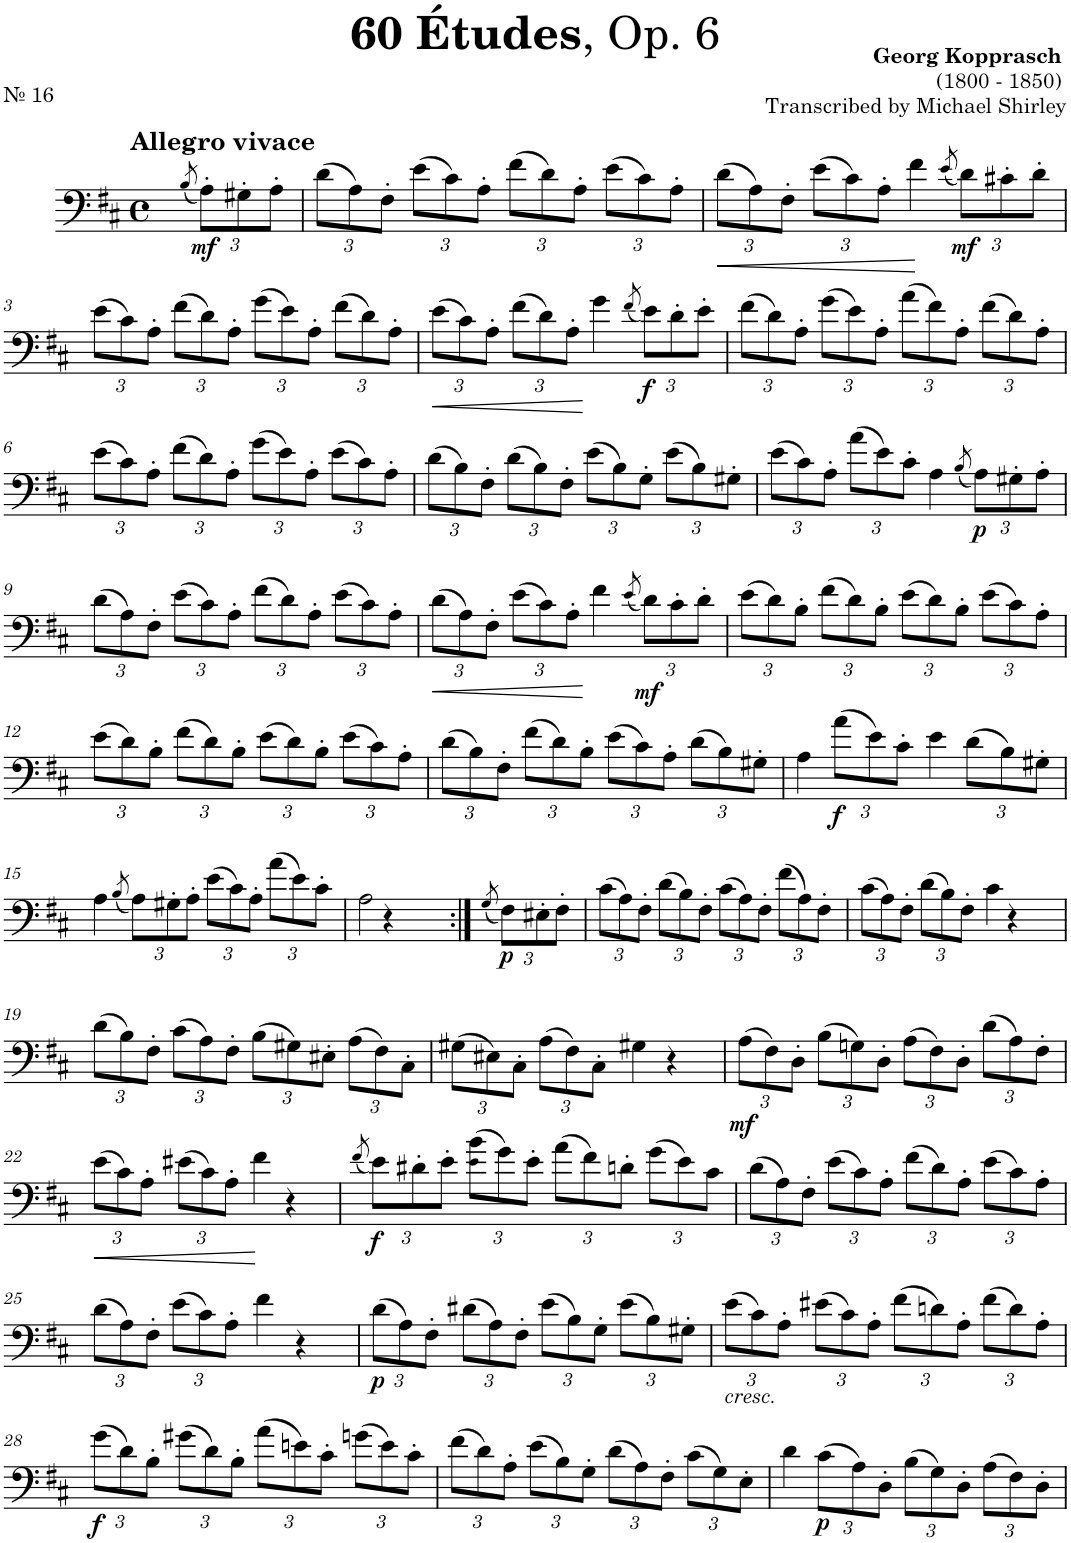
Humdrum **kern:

**kern	**dynam
*part1	*part1
*staff1	*staff1
*I"Trombone	*
*I'Tbn.	*
*clefF4	*
*k[f#c#]	*
*M4/4	*
*met(c)	*
=	=
(8qB/	.
*Xbrackettup	*
!LO:TX:a:B:t=Allegro vivace	!
!	!LO:DY:b
12A'\L)	mf
12G#X'\	.
12A'\J	.
=1	=1
(12d\L	.
12A\)	.
12F#'\J	.
(12e\L	.
12c#\)	.
12A'\J	.
(12f#\L	.
12d\)	.
12A'\J	.
(12e\L	.
12c#\)	.
12A'\J	.
=2	=2
!	!LO:HP:b
(12d\L	<
12A\)	.
12F#'\J	.
(12e\L	.
12c#\)	.
12A'\J	.
4f#\	[
(8qe/	.
!	!LO:DY:b
12d\L)	mf
12c#X'\	.
12d'\J	.
!!LO:LB:g=z
=3	=3
(12e\L	.
12c#\)	.
12A'\J	.
(12f#\L	.
12d\)	.
12A'\J	.
(12g\L	.
12e\)	.
12A'\J	.
(12f#\L	.
12d\)	.
12A'\J	.
=4	=4
!	!LO:HP:b
(12e\L	<
12c#\)	.
12A'\J	.
(12f#\L	.
12d\)	.
12A'\J	.
4g\	[
(8qf#/	.
!	!LO:DY:b
12e\L)	f
12d'\	.
12e'\J	.
=5	=5
(12f#\L	.
12d\)	.
12A'\J	.
(12g\L	.
12e\)	.
12A'\J	.
(12a\L	.
12f#\)	.
12A'\J	.
(12f#\L	.
12d\)	.
12A'\J	.
!!LO:LB:g=z
=6	=6
(12e\L	.
12c#\)	.
12A'\J	.
(12f#\L	.
12d\)	.
12A'\J	.
(12g\L	.
12e\)	.
12A'\J	.
(12e\L	.
12c#\)	.
12A'\J	.
=7	=7
(12d\L	.
12B\)	.
12F#'\J	.
(12d\L	.
12B\)	.
12F#'\J	.
(12e\L	.
12B\)	.
12G'\J	.
(12e\L	.
12B\)	.
12G#X'\J	.
=8	=8
(12e\L	.
12c#\)	.
12A'\J	.
(12a\L	.
12e\)	.
12c#'\J	.
4A\	.
(8qB/	.
!	!LO:DY:b
12A\L)	p
12G#X'\	.
12A'\J	.
!!LO:LB:g=z
=9	=9
(12d\L	.
12A\)	.
12F#'\J	.
(12e\L	.
12c#\)	.
12A'\J	.
(12f#\L	.
12d\)	.
12A'\J	.
(12e\L	.
12c#\)	.
12A'\J	.
=10	=10
!	!LO:HP:b
(12d\L	<
12A\)	.
12F#'\J	.
(12e\L	.
12c#\)	.
12A'\J	.
4f#\	[
(8qe/	.
!	!LO:DY:b
12d\L)	mf
12c#'\	.
12d'\J	.
=11	=11
(12e\L	.
12d\)	.
12B'\J	.
(12f#\L	.
12d\)	.
12B'\J	.
(12e\L	.
12d\)	.
12B'\J	.
(12e\L	.
12c#\)	.
12A'\J	.
!!LO:LB:g=z
=12	=12
(12e\L	.
12d\)	.
12B'\J	.
(12f#\L	.
12d\)	.
12B'\J	.
(12e\L	.
12d\)	.
12B'\J	.
(12e\L	.
12c#\)	.
12A'\J	.
=13	=13
(12d\L	.
12B\)	.
12F#'\J	.
(12f#\L	.
12d\)	.
12B'\J	.
(12e\L	.
12c#\)	.
12A'\J	.
(12d\L	.
12B\)	.
12G#X'\J	.
=14	=14
4A\	.
!	!LO:DY:b
(12a\L	f
12e\)	.
12c#'\J	.
4e\	.
(12d\L	.
12B\)	.
12G#X'\J	.
!!LO:LB:g=z
=15	=15
4A\	.
(8qB/	.
12A\L)	.
12G#X'\	.
12A'\J	.
(12e\L	.
12c#\)	.
12A'\J	.
(12a\L	.
12e\)	.
12c#'\J	.
=16	=16
2A\	.
4r	.
=16X1:|!	=16X1:|!
(8qG/	.
!	!LO:DY:b
12F#\L)	p
12E#X'\	.
12F#'\J	.
=17	=17
(12c#\L	.
12A\)	.
12F#'\J	.
(12d\L	.
12B\)	.
12F#'\J	.
(12c#\L	.
12A\)	.
12F#'\J	.
(12f#\L	.
12A\)	.
12F#'\J	.
=18	=18
(12c#\L	.
12A\)	.
12F#'\J	.
(12d\L	.
12B\)	.
12F#'\J	.
4c#\	.
4r	.
!!LO:LB:g=z
=19	=19
(12d\L	.
12B\)	.
12F#'\J	.
(12c#\L	.
12A\)	.
12F#'\J	.
(12B\L	.
12G#X\)	.
12E#X'\J	.
(12A\L	.
12F#\)	.
12C#'\J	.
=20	=20
(12G#X\L	.
12E#X\)	.
12C#'\J	.
(12A\L	.
12F#\)	.
12C#'\J	.
4G#X\	.
4r	.
=21	=21
!	!LO:DY:b
(12A\L	mf
12F#\)	.
12D'\J	.
(12B\L	.
12Gn\)	.
12D'\J	.
(12A\L	.
12F#\)	.
12D'\J	.
(12d\L	.
12A\)	.
12F#'\J	.
!!LO:LB:g=z
=22	=22
!	!LO:HP:b
(12e\L	<
12c#\)	.
12A'\J	.
(12e#X\L	.
12c#\)	.
12A'\J	.
4f#\	.
4r	[
=23	=23
(8qf#/	.
!	!LO:DY:b
12e\L)	f
12d#X'\	.
12e'\J	.
(12e!\ 12b\L	.
12g\)	.
12e'\J	.
(12a\L	.
12f#\)	.
12dn'\J	.
(12g\L	.
12e\)	.
12c#\J	.
=24	=24
(12d\L	.
12A\)	.
12F#'\J	.
(12e\L	.
12c#\)	.
12A'\J	.
(12f#\L	.
12d\)	.
12A'\J	.
(12e\L	.
12c#\)	.
12A'\J	.
!!LO:LB:g=z
=25	=25
(12d\L	.
12A\)	.
12F#'\J	.
(12e\L	.
12c#\)	.
12A'\J	.
4f#\	.
4r	.
=26	=26
!	!LO:DY:b
(12d\L	p
12A\)	.
12F#'\J	.
(12d#X\L	.
12A\)	.
12F#'\J	.
(12e\L	.
12B\)	.
12G'\J	.
(12e\L	.
12B\)	.
12G#X'\J	.
=27	=27
!LO:TX:b:i:t=cresc.	!
(12e\L	.
12c#\)	.
12A'\J	.
(12e#X\L	.
12c#\)	.
12A'\J	.
(12f#\L	.
12dn\)	.
12A'\J	.
(12f#\L	.
12d\)	.
12A'\J	.
!!LO:LB:g=z
=28	=28
!	!LO:DY:b
(12g\L	f
12d\)	.
12B'\J	.
(12g#X\L	.
12d\)	.
12B'\J	.
(12a\L	.
12en\)	.
12c#'\J	.
(12gn\L	.
12e\)	.
12c#'\J	.
=29	=29
(12f#\L	.
12d\)	.
12A'\J	.
(12e\L	.
12B\)	.
12G'\J	.
(12d\L	.
12A\)	.
12F#'\J	.
(12c#\L	.
12G\)	.
12E'\J	.
=30	=30
4d\	.
!	!LO:DY:b
(12c#\L	p
12A\)	.
12D'\J	.
(12B\L	.
12G\)	.
12D'\J	.
(12A\L	.
12F#\)	.
12D'\J	.
=	=
*-	*-
